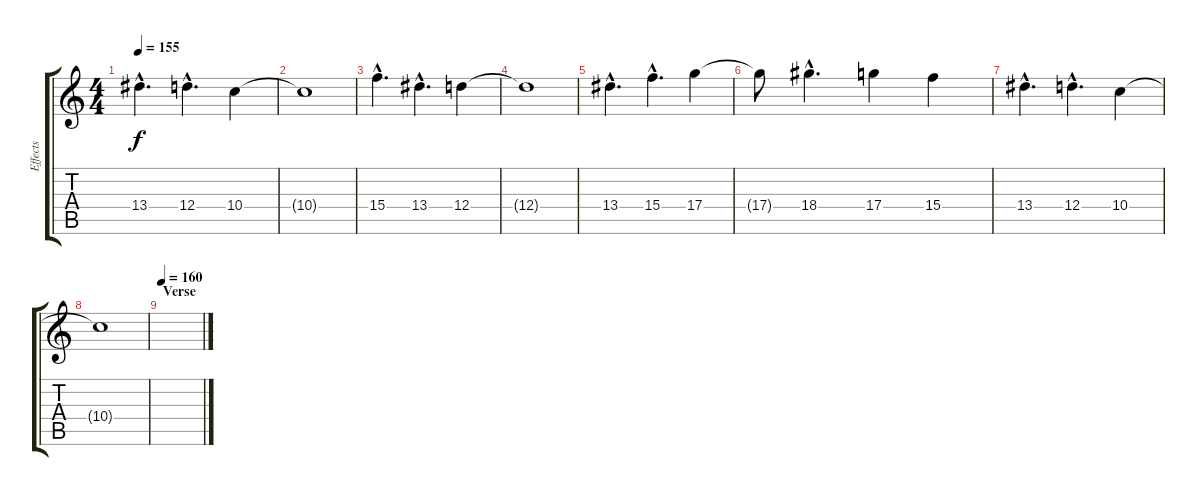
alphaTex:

\track ("Effects" "Effects") {instrument contrabass}
\staff {score tabs}
\tuning (E4 B3 G3 D3 A2 E2) {hide}
\ts (4 4)
\tempo 155
\clef g2
\ks c
13.4{hac}.4{d dy f} 12.4{hac}.4{d} 10.4.4 |
10.4{t}.1 |
15.4{hac}.4{d} 13.4{hac}.4{d} 12.4.4 |
12.4{t}.1 |
13.4{hac}.4{d} 15.4{hac}.4{d} 17.4.4 |
17.4{t}.8 18.4{hac}.4{d} 17.4.4 15.4.4 |
13.4{hac}.4{d} 12.4{hac}.4{d} 10.4.4 |
10.4{t}.1 |
\section ("" "Verse")
\tempo 160
